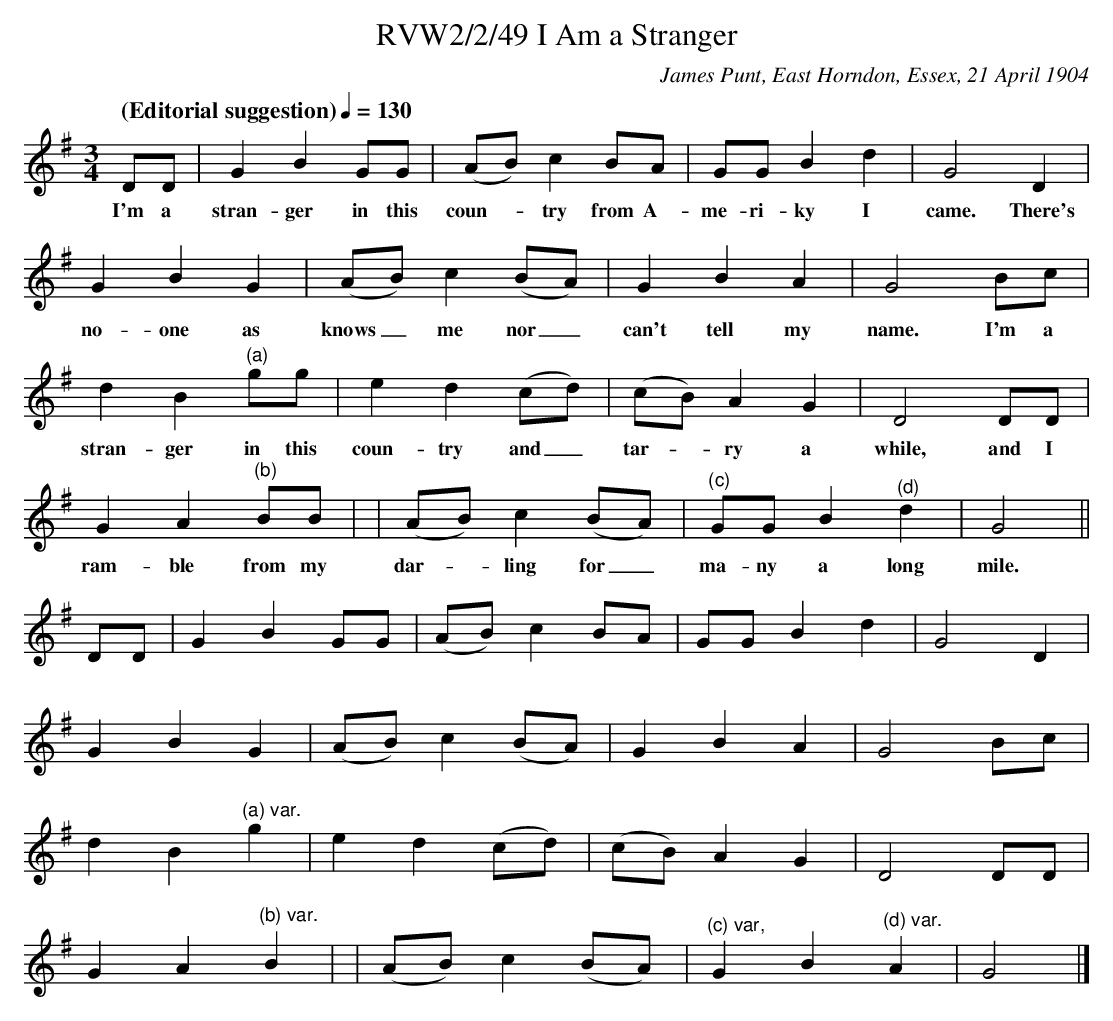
X:1
T:RVW2/2/49 I Am a Stranger
C: James Punt, East Horndon, Essex, 21 April 1904
L:1/4
Q: "(Editorial suggestion)" 1/4=130
M:3/4
K:G
D/2D/2 | G B G/2G/2 | (A/2B/2) c B/2A/2 | G/2G/2 B d | G2 D |
w: I'm a stran-ger in this coun-*try from A-me-ri-ky I came. There's
G B G | (A/2B/2) c (B/2A/2) | G B A | G2 B/2c/2 |
w: no-one as knows_ me nor_ can't tell my name. I'm a
d B "^(a)"g/2g/2 | e d (c/2d/2) | (c/2B/2) A G | D2 D/2D/2 |
w: stran-ger in this coun-try and_ tar-*ry a while, and I
G A "^(b)"B/2B/2 | | (A/2B/2)c (B/2A/2) | "^(c)" G/2G/2 B "^(d)"d | G2 ||
w: ram-ble from my dar-*ling for_ ma-ny a long mile.
D/2D/2 | G B G/2G/2 | (A/2B/2) c B/2A/2 | G/2G/2 B d | G2 D |
G B G | (A/2B/2) c (B/2A/2) | G B A | G2 B/2c/2 |
d B "^(a) var."g | e d (c/2d/2) | (c/2B/2) A G | D2 D/2D/2 |
G A "^(b) var."B | | (A/2B/2)c (B/2A/2) | "^(c) var," G B "^(d) var."A | G2 |]
